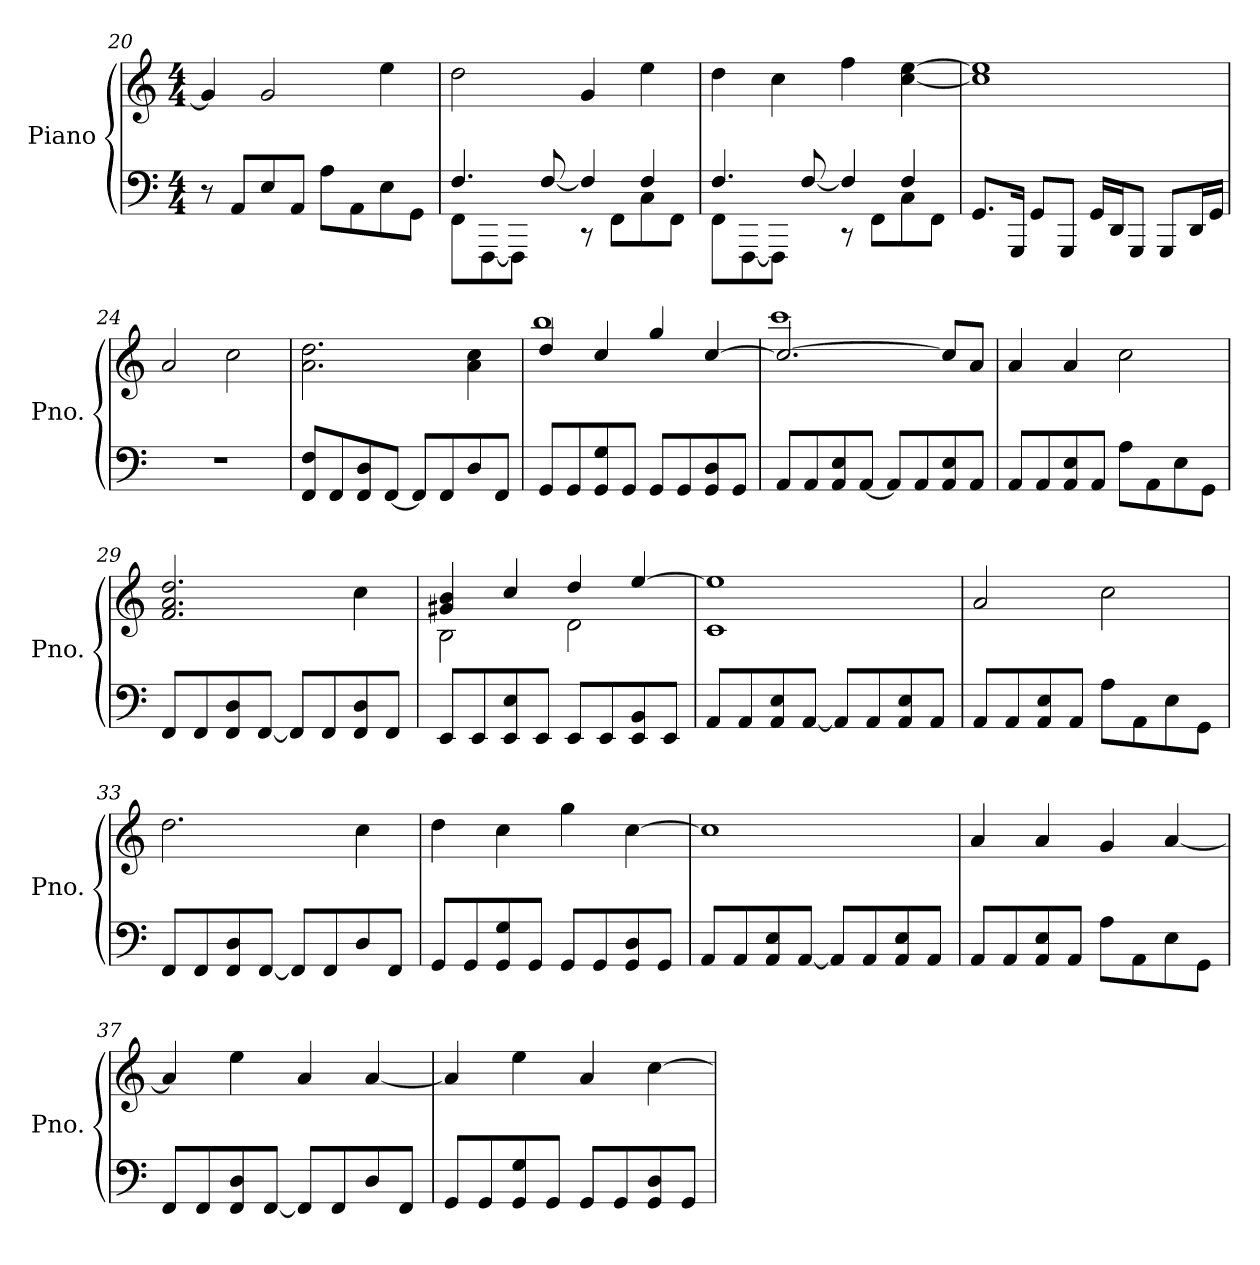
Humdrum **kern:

**kern	**kern
*part1	*part1
*staff2	*staff1
*I"Piano	*
*I'Pno.	*
*clefF4	*clefG2
*k[]	*k[]
*M4/4	*M4/4
=20	=20
8r	4g/]
8AA/L	.
8E/	2g/
8AA/J	.
8A\L	.
8AA\	.
8E\	4ee\
8GG\J	.
!!LO:LB:g=z
=21	=21
*^	*
4.F/	8FF\L	2dd\
.	[8FFF\	.
.	8FFF\J]	.
[8F/	8ryy	.
4F/]	8r	4g/
.	8FF\L	.
4F/	8C\	4ee\
.	8FF\J	.
=22	=22	=22
4.F/	8FF\L	4dd\
.	[8FFF\	.
.	8FFF\J]	4cc\
[8F/	8ryy	.
4F/]	8r	4ff\
.	8FF\L	.
4F/	8C\	[4cc\ [4ee\
.	8FF\J	.
*v	*v	*
=23	=23
8.GG/L	1cc] 1ee]
16GGG/Jk	.
8GG/L	.
8GGG/J	.
16GG/LL	.
16DD/J	.
8GGG/J	.
8GGG/L	.
16DD/L	.
16GG/JJ	.
=24	=24
1r	2a/
.	2cc\
=25	=25
8FF/ 8F/L	2.a\ 2.dd\
8FF/	.
8FF/ 8D/	.
[8FF/J	.
8FF/L]	.
8FF/	.
8D/	4a\ 4cc\
8FF/J	.
!!LO:PB:g=z
=26	=26
*	*^
8GG/L	4dd/	1bb
8GG/	.	.
8GG/ 8G/	4cc/	.
8GG/J	.	.
8GG/L	4gg/	.
8GG/	.	.
8GG/ 8D/	[4cc/	.
8GG/J	.	.
=27	=27	=27
8AA/L	2.cc/_	1ccc
8AA/	.	.
8AA/ 8E/	.	.
[8AA/J	.	.
8AA/L]	.	.
8AA/	.	.
8AA/ 8E/	8cc/L]	.
8AA/J	8a/J	.
*	*v	*v
=28	=28
8AA/L	4a/
8AA/	.
8AA/ 8E/	4a/
8AA/J	.
8A\L	2cc\
8AA\	.
8E\	.
8GG\J	.
=29	=29
8FF/L	2.f/ 2.a/ 2.dd/
8FF/	.
8FF/ 8D/	.
[8FF/J	.
8FF/L]	.
8FF/	.
8FF/ 8D/	4cc\
8FF/J	.
=30	=30
*	*^
8EE/L	4g#X/ 4b/	2B\
8EE/	.	.
8EE/ 8E/	4cc/	.
8EE/J	.	.
8EE/L	4dd/	2d\
8EE/	.	.
8EE/ 8BB/	[4ee/	.
8EE/J	.	.
!!LO:LB:g=z	!!
=31	=31	=31
8AA/L	1ee]	1c
8AA/	.	.
8AA/ 8E/	.	.
[8AA/J	.	.
8AA/L]	.	.
8AA/	.	.
8AA/ 8E/	.	.
8AA/J	.	.
*	*v	*v
=32	=32
8AA/L	2a/
8AA/	.
8AA/ 8E/	.
8AA/J	.
8A\L	2cc\
8AA\	.
8E\	.
8GG\J	.
=33	=33
8FF/L	2.dd\
8FF/	.
8FF/ 8D/	.
[8FF/J	.
8FF/L]	.
8FF/	.
8D/	4cc\
8FF/J	.
=34	=34
8GG/L	4dd\
8GG/	.
8GG/ 8G/	4cc\
8GG/J	.
8GG/L	4gg\
8GG/	.
8GG/ 8D/	[4cc\
8GG/J	.
=35	=35
8AA/L	1cc]
8AA/	.
8AA/ 8E/	.
[8AA/J	.
8AA/L]	.
8AA/	.
8AA/ 8E/	.
8AA/J	.
!!LO:LB:g=z
=36	=36
8AA/L	4a/
8AA/	.
8AA/ 8E/	4a/
8AA/J	.
8A\L	4g/
8AA\	.
8E\	[4a/
8GG\J	.
=37	=37
8FF/L	4a/]
8FF/	.
8FF/ 8D/	4ee\
[8FF/J	.
8FF/L]	4a/
8FF/	.
8D/	[4a/
8FF/J	.
=38	=38
8GG/L	4a/]
8GG/	.
8GG/ 8G/	4ee\
8GG/J	.
8GG/L	4a/
8GG/	.
8GG/ 8D/	[4cc\
8GG/J	.
=	=
*-	*-
